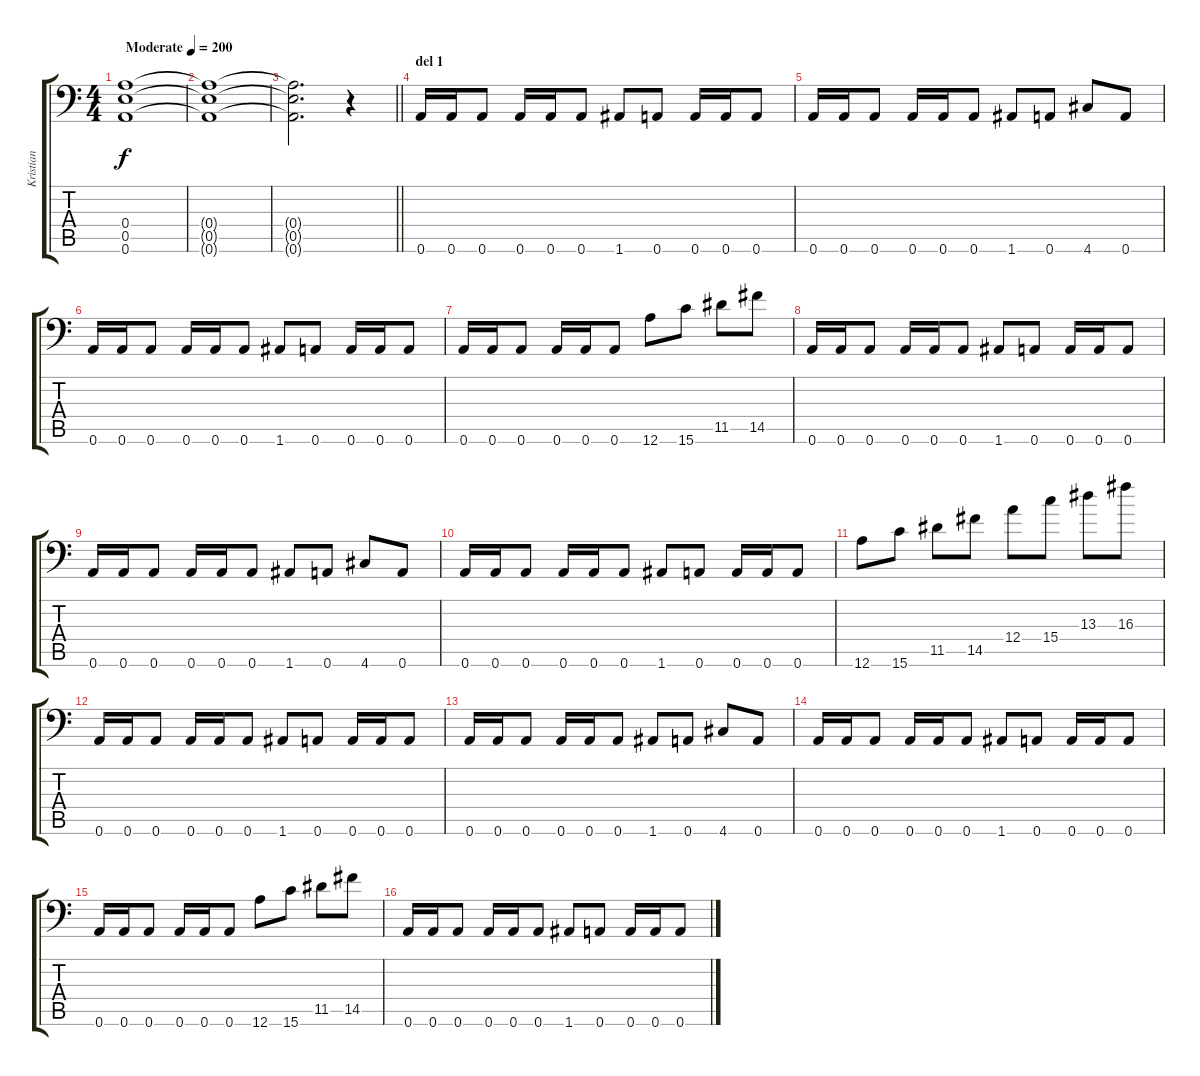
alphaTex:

\track ("Kristian" "Kristian") {instrument distortionguitar}
\staff {score tabs}
\tuning (B3 Gb3 D3 A2 E2 A1) {hide}
\ts (4 4)
\tempo (200 "Moderate")
\clef f4
\ks c
(0.4 0.5 0.6).1{dy f volume 16 instrument distortionguitar} |
(0.4{t} 0.5{t} 0.6{t}).1 |
\barLineRight lightlight
(0.4{t} 0.5{t} 0.6{t}).2{d} r.4 |
\section ("" "del 1")
0.6.16 0.6.16 0.6.8 0.6.16 0.6.16 0.6.8 1.6.8 0.6.8 0.6.16 0.6.16 0.6.8 |
0.6.16 0.6.16 0.6.8 0.6.16 0.6.16 0.6.8 1.6.8 0.6.8 4.6.8 0.6.8 |
0.6.16 0.6.16 0.6.8 0.6.16 0.6.16 0.6.8 1.6.8 0.6.8 0.6.16 0.6.16 0.6.8 |
0.6.16 0.6.16 0.6.8 0.6.16 0.6.16 0.6.8 12.6.8 15.6.8 11.5.8 14.5.8 |
0.6.16 0.6.16 0.6.8 0.6.16 0.6.16 0.6.8 1.6.8 0.6.8 0.6.16 0.6.16 0.6.8 |
0.6.16 0.6.16 0.6.8 0.6.16 0.6.16 0.6.8 1.6.8 0.6.8 4.6.8 0.6.8 |
0.6.16 0.6.16 0.6.8 0.6.16 0.6.16 0.6.8 1.6.8 0.6.8 0.6.16 0.6.16 0.6.8 |
12.6.8 15.6.8 11.5.8 14.5.8 12.4.8 15.4.8 13.3.8 16.3.8 |
0.6.16 0.6.16 0.6.8 0.6.16 0.6.16 0.6.8 1.6.8 0.6.8 0.6.16 0.6.16 0.6.8 |
0.6.16 0.6.16 0.6.8 0.6.16 0.6.16 0.6.8 1.6.8 0.6.8 4.6.8 0.6.8 |
0.6.16 0.6.16 0.6.8 0.6.16 0.6.16 0.6.8 1.6.8 0.6.8 0.6.16 0.6.16 0.6.8 |
0.6.16 0.6.16 0.6.8 0.6.16 0.6.16 0.6.8 12.6.8 15.6.8 11.5.8 14.5.8 |
0.6.16 0.6.16 0.6.8 0.6.16 0.6.16 0.6.8 1.6.8 0.6.8 0.6.16 0.6.16 0.6.8
